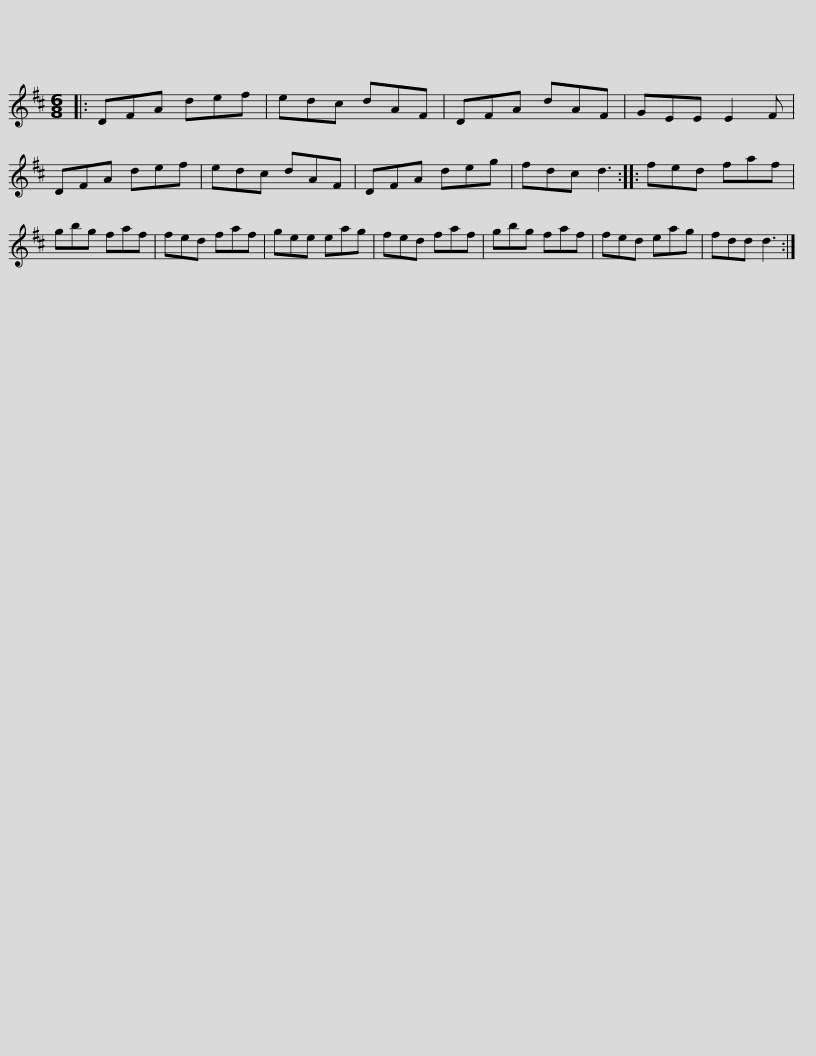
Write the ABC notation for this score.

X:1
L:1/8
M:6/8
I:linebreak $
K:D
V:1 treble
V:1
|: DFA def | edc dAF | DFA dAF | GEE E2 F | DFA def | %5
 edc dAF | DFA deg |$ fdc d3 :: fed faf | gbg faf | %10
 fed faf | gee eag | fed faf | gbg faf |$ fed eag | %15
 fdd d3 :| %16
